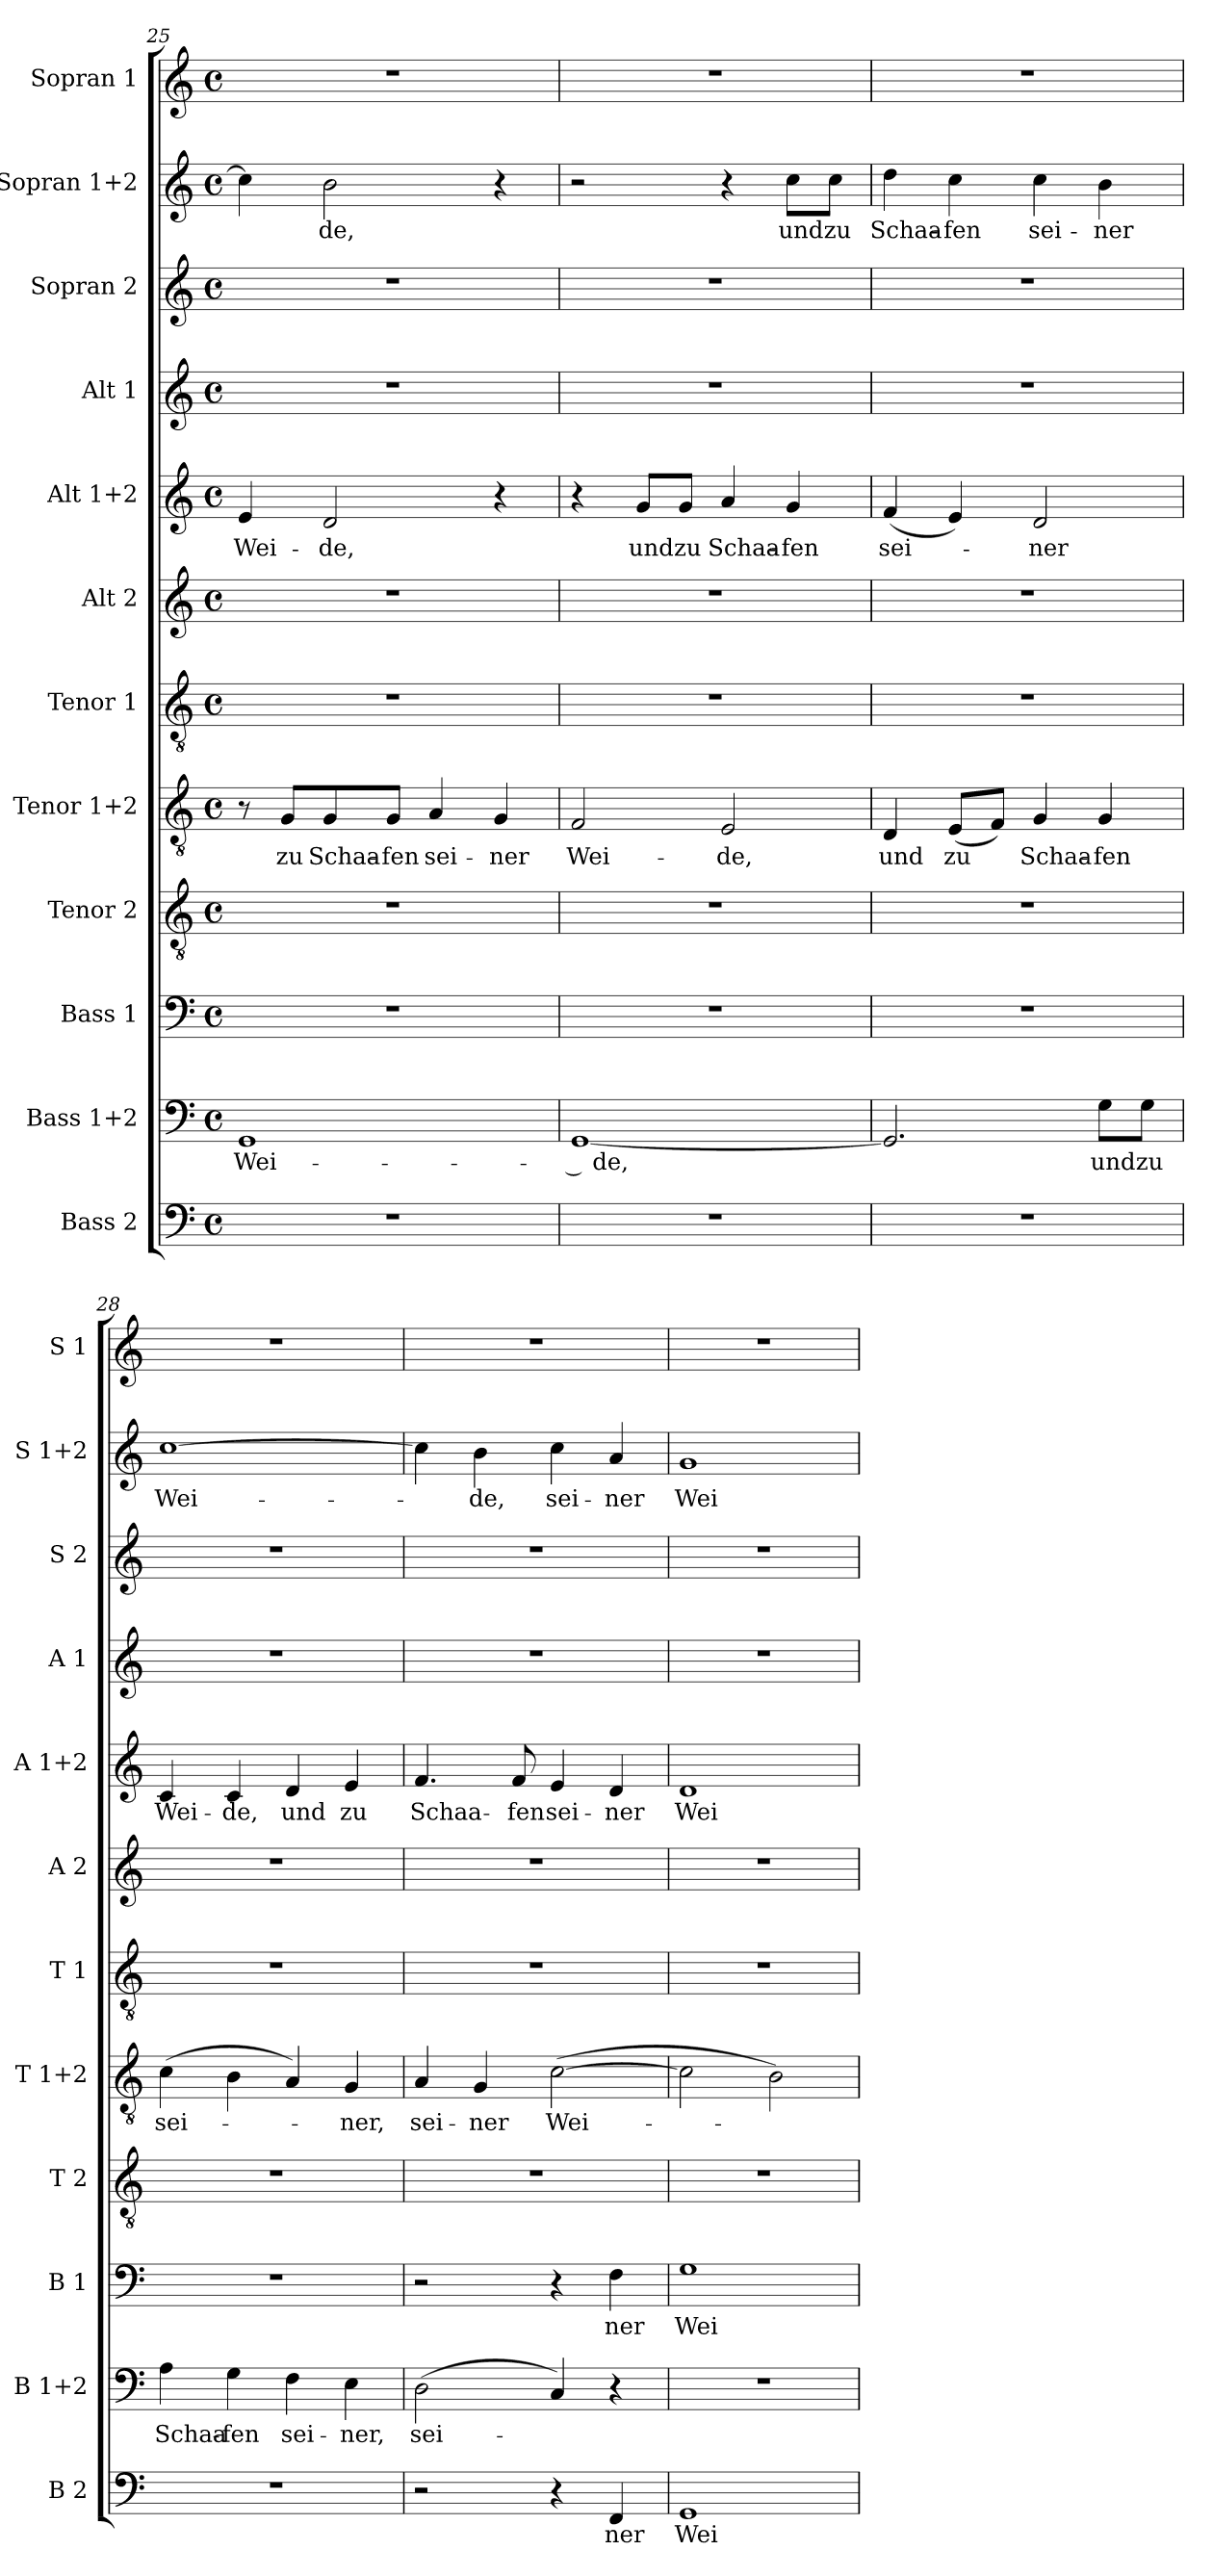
**kern	**text	**kern	**text	**kern	**text	**kern	**kern	**text	**kern	**kern	**kern	**text	**kern	**kern	**kern	**text	**kern
*part12	*part12	*part11	*part11	*part10	*part10	*part9	*part8	*part8	*part7	*part6	*part5	*part5	*part4	*part3	*part2	*part2	*part1
*staff12	*staff12	*staff11	*staff11	*staff10	*staff10	*staff9	*staff8	*staff8	*staff7	*staff6	*staff5	*staff5	*staff4	*staff3	*staff2	*staff2	*staff1
*I"Bass 2	*	*I"Bass 1+2	*	*I"Bass 1	*	*I"Tenor 2	*I"Tenor 1+2	*	*I"Tenor 1	*I"Alt 2	*I"Alt 1+2	*	*I"Alt 1	*I"Sopran 2	*I"Sopran 1+2	*	*I"Sopran 1
*I'B 2	*	*I'B 1+2	*	*I'B 1	*	*I'T 2	*I'T 1+2	*	*I'T 1	*I'A 2	*I'A 1+2	*	*I'A 1	*I'S 2	*I'S 1+2	*	*I'S 1
!!LO:PB:g=z
*clefF4	*	*clefF4	*	*clefF4	*	*clefGv2	*clefGv2	*	*clefGv2	*clefG2	*clefG2	*	*clefG2	*clefG2	*clefG2	*	*clefG2
*k[]	*	*k[]	*	*k[]	*	*k[]	*k[]	*	*k[]	*k[]	*k[]	*	*k[]	*k[]	*k[]	*	*k[]
*M4/4	*	*M4/4	*	*M4/4	*	*M4/4	*M4/4	*	*M4/4	*M4/4	*M4/4	*	*M4/4	*M4/4	*M4/4	*	*M4/4
*met(c)	*	*met(c)	*	*met(c)	*	*met(c)	*met(c)	*	*met(c)	*met(c)	*met(c)	*	*met(c)	*met(c)	*met(c)	*	*met(c)
=25	=25	=25	=25	=25	=25	=25	=25	=25	=25	=25	=25	=25	=25	=25	=25	=25	=25
!	!	!	!LO:LY:b	!	!	!	!	!	!	!	!	!LO:LY:b	!	!	!	!	!
1r	.	1GG	Wei-	1r	.	1r	8r	.	1r	1r	4e/	Wei-	1r	1r	4cc\]	.	1r
!	!	!	!	!	!	!	!	!LO:LY:b	!	!	!	!	!	!	!	!	!
.	.	.	.	.	.	.	8G/L	zu	.	.	.	.	.	.	.	.	.
!	!	!	!	!	!	!	!	!LO:LY:b	!	!	!	!LO:LY:b	!	!	!	!LO:LY:b	!
.	.	.	.	.	.	.	8G/	Schaa-	.	.	2d/	-de,	.	.	2b\	-de,	.
!	!	!	!	!	!	!	!	!LO:LY:b	!	!	!	!	!	!	!	!	!
.	.	.	.	.	.	.	8G/J	-fen	.	.	.	.	.	.	.	.	.
!	!	!	!	!	!	!	!	!LO:LY:b	!	!	!	!	!	!	!	!	!
.	.	.	.	.	.	.	4A/	sei-	.	.	.	.	.	.	.	.	.
!	!	!	!	!	!	!	!	!LO:LY:b	!	!	!	!	!	!	!	!	!
.	.	.	.	.	.	.	4G/	-ner	.	.	4r	.	.	.	4r	.	.
=26	=26	=26	=26	=26	=26	=26	=26	=26	=26	=26	=26	=26	=26	=26	=26	=26	=26
!	!	!	!LO:LY:b	!	!	!	!	!LO:LY:b	!	!	!	!	!	!	!	!	!
1r	.	[1GG	­ de,	1r	.	1r	2F/	Wei-	1r	1r	4r	.	1r	1r	2r	.	1r
!	!	!	!	!	!	!	!	!	!	!	!	!LO:LY:b	!	!	!	!	!
.	.	.	.	.	.	.	.	.	.	.	8g/L	und	.	.	.	.	.
!	!	!	!	!	!	!	!	!	!	!	!	!LO:LY:b	!	!	!	!	!
.	.	.	.	.	.	.	.	.	.	.	8g/J	zu	.	.	.	.	.
!	!	!	!	!	!	!	!	!LO:LY:b	!	!	!	!LO:LY:b	!	!	!	!	!
.	.	.	.	.	.	.	2E/	-de,	.	.	4a/	Schaa-	.	.	4r	.	.
!	!	!	!	!	!	!	!	!	!	!	!	!LO:LY:b	!	!	!	!LO:LY:b	!
.	.	.	.	.	.	.	.	.	.	.	4g/	-fen	.	.	8cc\L	und	.
!	!	!	!	!	!	!	!	!	!	!	!	!	!	!	!	!LO:LY:b	!
.	.	.	.	.	.	.	.	.	.	.	.	.	.	.	8cc\J	zu	.
=27	=27	=27	=27	=27	=27	=27	=27	=27	=27	=27	=27	=27	=27	=27	=27	=27	=27
!	!	!	!	!	!	!	!	!LO:LY:b	!	!	!	!LO:LY:b	!	!	!	!LO:LY:b	!
1r	.	2.GG/]	.	1r	.	1r	4D/	und	1r	1r	(4f/	sei-	1r	1r	4dd\	Schaa-	1r
!	!	!	!	!	!	!	!	!LO:LY:b	!	!	!	!	!	!	!	!LO:LY:b	!
.	.	.	.	.	.	.	(8E/L	zu	.	.	4e/)	.	.	.	4cc\	-fen	.
.	.	.	.	.	.	.	8F/J)	.	.	.	.	.	.	.	.	.	.
!	!	!	!	!	!	!	!	!LO:LY:b	!	!	!	!LO:LY:b	!	!	!	!LO:LY:b	!
.	.	.	.	.	.	.	4G/	Schaa-	.	.	2d/	-ner	.	.	4cc\	sei-	.
!	!	!	!LO:LY:b	!	!	!	!	!LO:LY:b	!	!	!	!	!	!	!	!LO:LY:b	!
.	.	8G\L	und	.	.	.	4G/	-fen	.	.	.	.	.	.	4b\	-ner	.
!	!	!	!LO:LY:b	!	!	!	!	!	!	!	!	!	!	!	!	!	!
.	.	8G\J	zu	.	.	.	.	.	.	.	.	.	.	.	.	.	.
=28	=28	=28	=28	=28	=28	=28	=28	=28	=28	=28	=28	=28	=28	=28	=28	=28	=28
!	!	!	!LO:LY:b	!	!	!	!	!LO:LY:b	!	!	!	!LO:LY:b	!	!	!	!LO:LY:b	!
1r	.	4A\	Schaa-	1r	.	1r	(>4c\	sei-	1r	1r	4c/	Wei-	1r	1r	[1cc	Wei-	1r
!	!	!	!LO:LY:b	!	!	!	!	!	!	!	!	!LO:LY:b	!	!	!	!	!
.	.	4G\	-fen	.	.	.	4B\	.	.	.	4c/	-de,	.	.	.	.	.
!	!	!	!LO:LY:b	!	!	!	!	!	!	!	!	!LO:LY:b	!	!	!	!	!
.	.	4F\	sei-	.	.	.	4A/)	.	.	.	4d/	und	.	.	.	.	.
!	!	!	!LO:LY:b	!	!	!	!	!LO:LY:b	!	!	!	!LO:LY:b	!	!	!	!	!
.	.	4E\	-ner,	.	.	.	4G/	-ner,	.	.	4e/	zu	.	.	.	.	.
=29	=29	=29	=29	=29	=29	=29	=29	=29	=29	=29	=29	=29	=29	=29	=29	=29	=29
!	!	!	!LO:LY:b	!	!	!	!	!LO:LY:b	!	!	!	!LO:LY:b	!	!	!	!	!
2r	.	(>2D\	sei-	2r	.	1r	4A/	sei-	1r	1r	4.f/	Schaa-	1r	1r	4cc\]	.	1r
!	!	!	!	!	!	!	!	!LO:LY:b	!	!	!	!	!	!	!	!LO:LY:b	!
.	.	.	.	.	.	.	4G/	-ner	.	.	.	.	.	.	4b\	-de,	.
!	!	!	!	!	!	!	!	!	!	!	!	!LO:LY:b	!	!	!	!	!
.	.	.	.	.	.	.	.	.	.	.	8f/	-fen	.	.	.	.	.
!	!	!	!	!	!	!	!	!LO:LY:b	!	!	!	!LO:LY:b	!	!	!	!LO:LY:b	!
4r	.	4C/)	.	4r	.	.	(>[2c\	Wei-	.	.	4e/	sei-	.	.	4cc\	sei-	.
!	!LO:LY:b	!	!	!	!LO:LY:b	!	!	!	!	!	!	!LO:LY:b	!	!	!	!LO:LY:b	!
4FF/	ner	4r	.	4F\	ner	.	.	.	.	.	4d/	-ner	.	.	4a/	-ner	.
!!LO:PB:g=z
=30	=30	=30	=30	=30	=30	=30	=30	=30	=30	=30	=30	=30	=30	=30	=30	=30	=30
!	!LO:LY:b	!	!	!	!LO:LY:b	!	!	!	!	!	!	!LO:LY:b	!	!	!	!LO:LY:b	!
1GG	Wei-	1r	.	1G	Wei-	1r	2c\]	.	1r	1r	1d	Wei-	1r	1r	1g	Wei-	1r
.	.	.	.	.	.	.	2B\)	.	.	.	.	.	.	.	.	.	.
=	=	=	=	=	=	=	=	=	=	=	=	=	=	=	=	=	=
*-	*-	*-	*-	*-	*-	*-	*-	*-	*-	*-	*-	*-	*-	*-	*-	*-	*-
